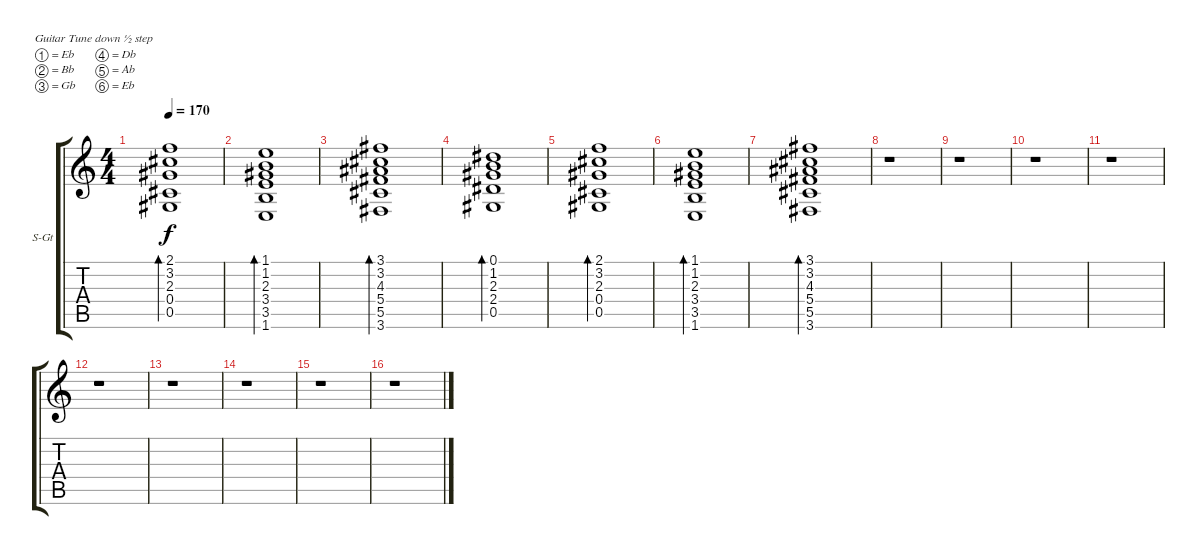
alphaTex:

\bracketExtendMode groupsimilarinstruments
\firstSystemTrackNameOrientation horizontal
\otherSystemsTrackNameOrientation horizontal
\track ("Акустическая гитара" "S-Gt") {instrument acousticguitarsteel}
\staff {score tabs}
\tuning (Eb4 Bb3 Gb3 Db3 Ab2 Eb2)
\ts (4 4)
\tempo 170
\clef g2
\ks c
(2.1 3.2 2.3 0.4 0.5).1{bd 120 dy f} |
(1.1 1.2 2.3 3.4 3.5 1.6).1{bd 120} |
(3.1 3.2 4.3 5.4 5.5 3.6).1{bd 120} |
(0.1 1.2 2.3 2.4 0.5).1{bd 120} |
(2.1 3.2 2.3 0.4 0.5).1{bd 120} |
(1.1 1.2 2.3 3.4 3.5 1.6).1{bd 120} |
(3.1 3.2 4.3 5.4 5.5 3.6).1{bd 120} |
r.1 |
r.1 |
r.1 |
r.1 |
r.1 |
r.1 |
r.1 |
r.1 |
r.1
